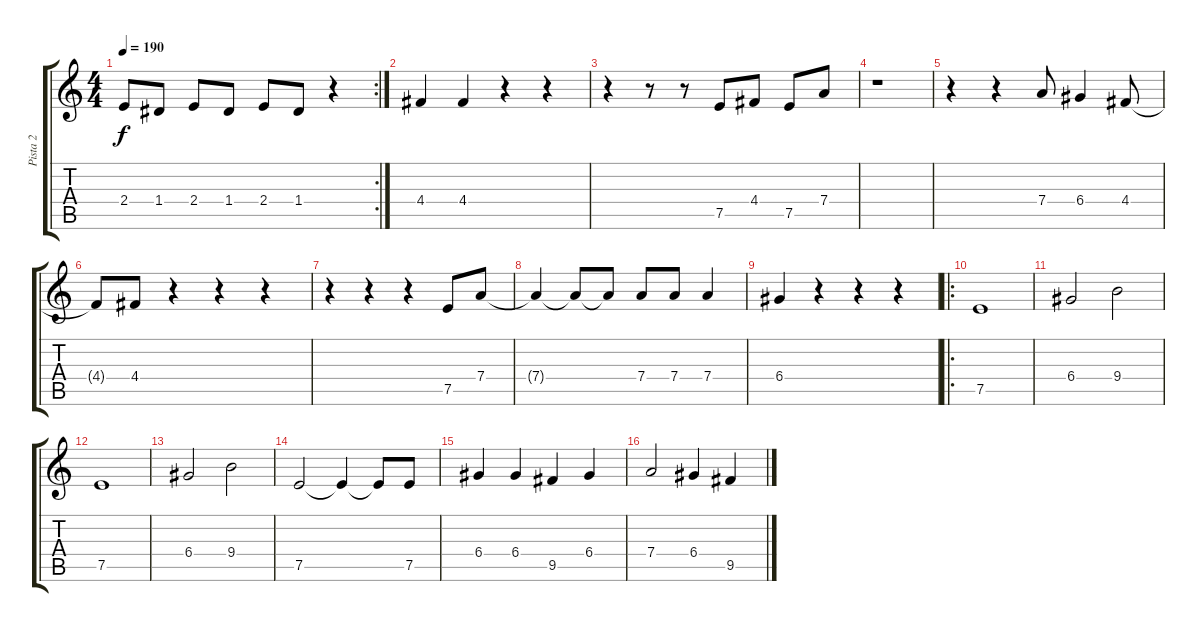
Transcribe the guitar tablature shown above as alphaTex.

\track ("Pista 2" "Pista 2") {instrument electricguitarclean}
\staff {score tabs}
\tuning (E4 B3 G3 D3 A2 E2) {hide}
\rc 2
\ts (4 4)
\tempo 190
\clef g2
\ks c
2.4{t}.8{dy f} 1.4.8 2.4.8 1.4.8 2.4.8 1.4.8 r.4 |
4.4.4 4.4.4 r.4 r.4 |
r.4 r.8 r.8 7.5.8 4.4.8 7.5.8 7.4.8 |
r.1 |
r.4 r.4 7.4.8 6.4.4 4.4.8 |
4.4{t}.8 4.4.8 r.4 r.4 r.4 |
r.4 r.4 r.4 7.5.8 7.4.8 |
7.4{t}.4 7.4{t}.8 7.4{t}.8 7.4.8 7.4.8 7.4.4 |
6.4.4 r.4 r.4 r.4 |
\ro
7.5.1 |
6.4.2 9.4.2 |
7.5.1 |
6.4.2 9.4.2 |
7.5.2 7.5{t}.4 7.5{t}.8 7.5.8 |
6.4.4 6.4.4 9.5.4 6.4.4 |
7.4.2 6.4.4 9.5.4
